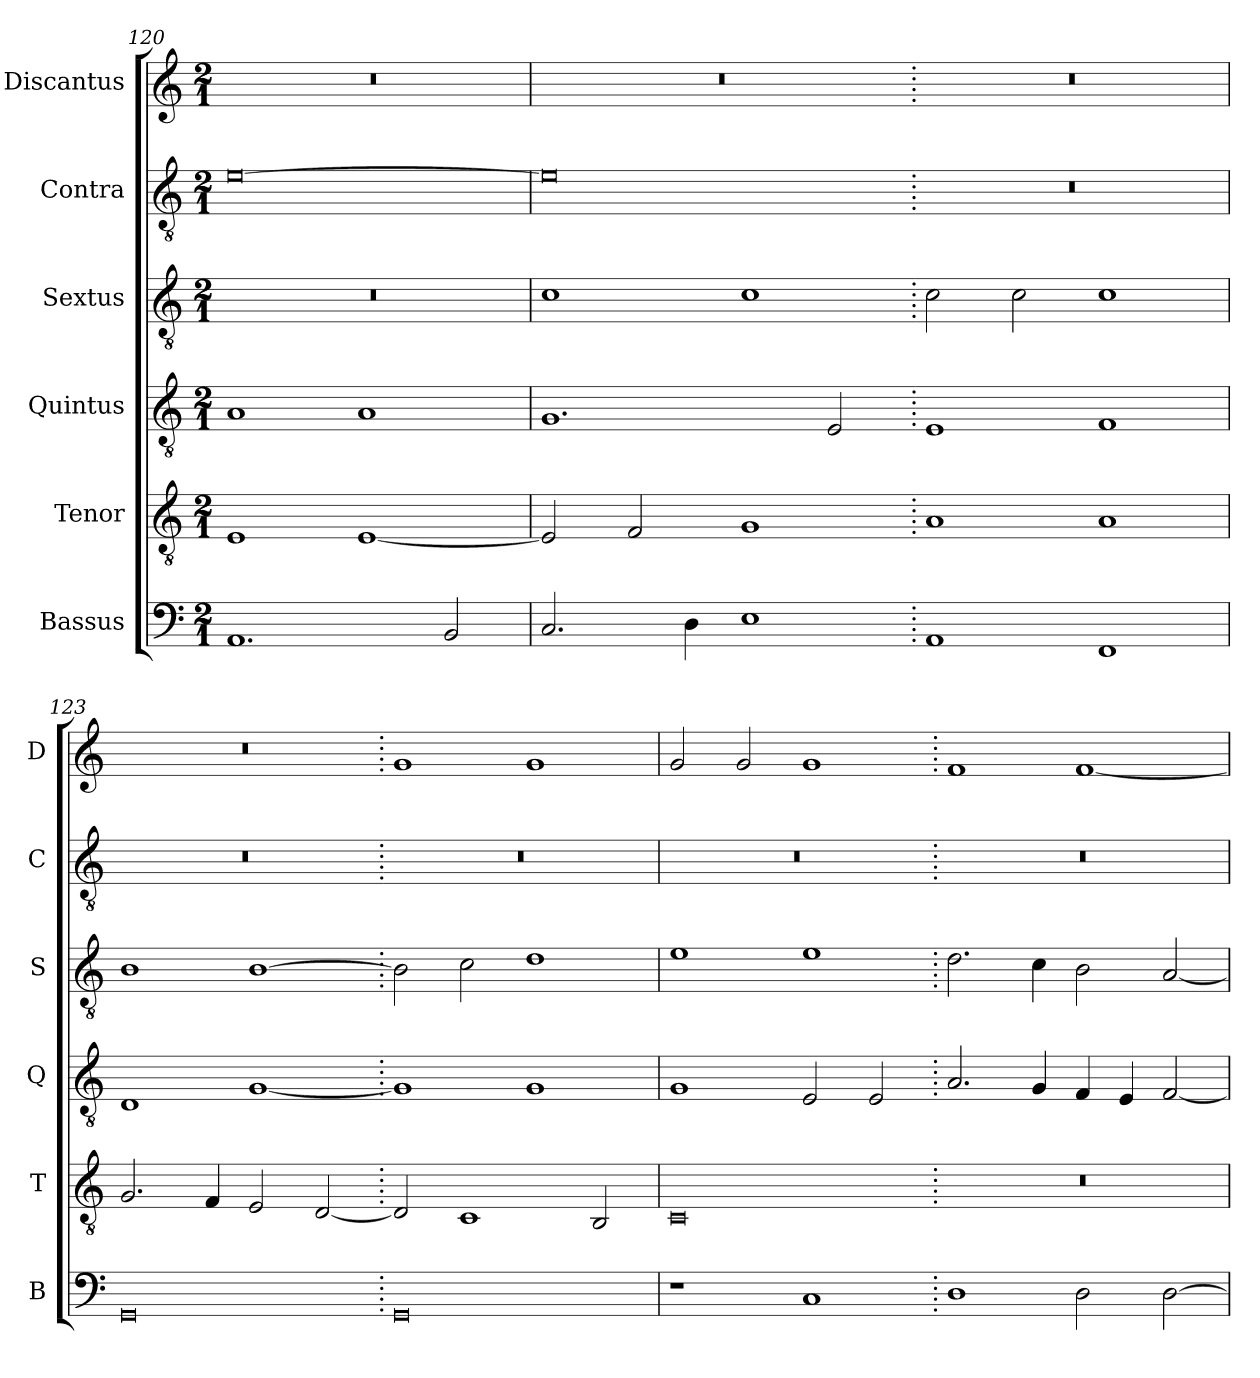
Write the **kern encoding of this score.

**kern	**kern	**kern	**kern	**kern	**kern
*part6	*part5	*part4	*part3	*part2	*part1
*staff6	*staff5	*staff4	*staff3	*staff2	*staff1
*I"Bassus	*I"Tenor	*I"Quintus	*I"Sextus	*I"Contra	*I"Discantus
*I'B	*I'T	*I'Q	*I'S	*I'C	*I'D
*clefF4	*clefGv2	*clefGv2	*clefGv2	*clefGv2	*clefG2
*k[]	*k[]	*k[]	*k[]	*k[]	*k[]
*M2/1	*M2/1	*M2/1	*M2/1	*M2/1	*M2/1
=120	=120	=120	=120	=120	=120
1.AA	1E	1A	0r	[0e	0r
.	[1E	1A	.	.	.
2BB/	.	.	.	.	.
=121	=121	=121	=121	=121	=121
2.C/	2E/]	1.G	1c	0e]	0r
.	2F/	.	.	.	.
4D\	.	.	.	.	.
1E	1G	.	1c	.	.
.	.	2E/	.	.	.
=122.	=122.	=122.	=122.	=122.	=122.
1AA	1A	1E	2c\	0r	0r
.	.	.	2c\	.	.
1FF	1A	1F	1c	.	.
=123	=123	=123	=123	=123	=123
0GG	2.G/	1D	1B	0r	0r
.	4F/	.	.	.	.
.	2E/	[1G	[1B	.	.
.	[2D/	.	.	.	.
=124.	=124.	=124.	=124.	=124.	=124.
0GG	2D/]	1G]	2B\]	0r	1g
.	1C	.	2c\	.	.
.	.	1G	1d	.	1g
.	2BB/	.	.	.	.
=125	=125	=125	=125	=125	=125
1r	0C	1G	1e	0r	2g/
.	.	.	.	.	2g/
1C	.	2E/	1e	.	1g
.	.	2E/	.	.	.
=126.	=126.	=126.	=126.	=126.	=126.
1D	0r	2.A/	2.d\	0r	1f
.	.	4G/	4c\	.	.
2D\	.	4F/	2B\	.	[1f
.	.	4E/	.	.	.
[2D\	.	[2F/	[2A/	.	.
=	=	=	=	=	=
*-	*-	*-	*-	*-	*-
